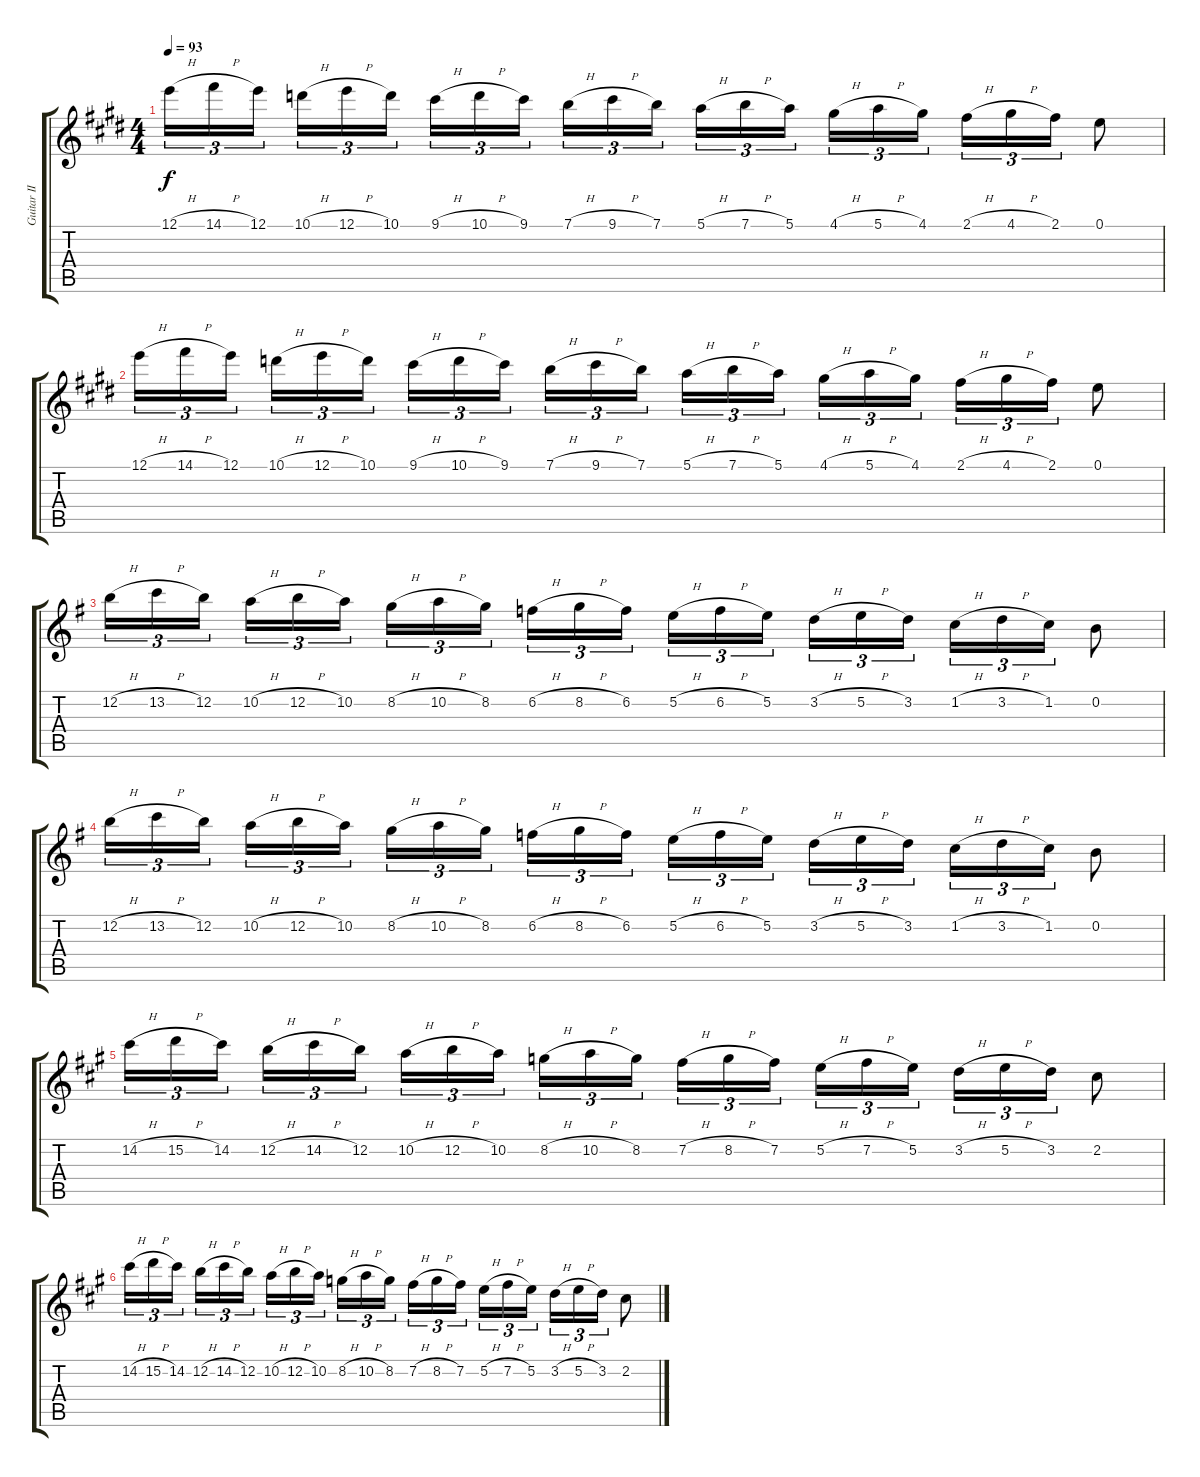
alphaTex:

\track ("Guitar II" "Guitar II") {instrument distortionguitar}
\staff {score tabs}
\tuning (E4 B3 G3 D3 A2 E2) {hide}
\ts (4 4)
\tempo 93
\clef g2
\ks e
12.1{h}.16{tu (3 2) dy f volume 12} 14.1{h}.16{tu (3 2)} 12.1.16{tu (3 2) beam splitsecondary} 10.1{h}.16{tu (3 2)} 12.1{h}.16{tu (3 2)} 10.1.16{tu (3 2)} 9.1{h}.16{tu (3 2)} 10.1{h}.16{tu (3 2)} 9.1.16{tu (3 2) beam splitsecondary} 7.1{h}.16{tu (3 2)} 9.1{h}.16{tu (3 2)} 7.1.16{tu (3 2)} 5.1{h}.16{tu (3 2)} 7.1{h}.16{tu (3 2)} 5.1.16{tu (3 2) beam splitsecondary} 4.1{h}.16{tu (3 2)} 5.1{h}.16{tu (3 2)} 4.1.16{tu (3 2)} 2.1{h}.16{tu (3 2)} 4.1{h}.16{tu (3 2)} 2.1.16{tu (3 2)} 0.1.8 |
12.1{h}.16{tu (3 2)} 14.1{h}.16{tu (3 2)} 12.1.16{tu (3 2) beam splitsecondary} 10.1{h}.16{tu (3 2)} 12.1{h}.16{tu (3 2)} 10.1.16{tu (3 2)} 9.1{h}.16{tu (3 2)} 10.1{h}.16{tu (3 2)} 9.1.16{tu (3 2) beam splitsecondary} 7.1{h}.16{tu (3 2)} 9.1{h}.16{tu (3 2)} 7.1.16{tu (3 2)} 5.1{h}.16{tu (3 2)} 7.1{h}.16{tu (3 2)} 5.1.16{tu (3 2) beam splitsecondary} 4.1{h}.16{tu (3 2)} 5.1{h}.16{tu (3 2)} 4.1.16{tu (3 2)} 2.1{h}.16{tu (3 2)} 4.1{h}.16{tu (3 2)} 2.1.16{tu (3 2)} 0.1.8 |
\ks g
12.2{h}.16{tu (3 2) volume 14} 13.2{h}.16{tu (3 2)} 12.2.16{tu (3 2) beam splitsecondary} 10.2{h}.16{tu (3 2)} 12.2{h}.16{tu (3 2)} 10.2.16{tu (3 2)} 8.2{h}.16{tu (3 2)} 10.2{h}.16{tu (3 2)} 8.2.16{tu (3 2) beam splitsecondary} 6.2{h}.16{tu (3 2)} 8.2{h}.16{tu (3 2)} 6.2.16{tu (3 2)} 5.2{h}.16{tu (3 2)} 6.2{h}.16{tu (3 2)} 5.2.16{tu (3 2) beam splitsecondary} 3.2{h}.16{tu (3 2)} 5.2{h}.16{tu (3 2)} 3.2.16{tu (3 2)} 1.2{h}.16{tu (3 2)} 3.2{h}.16{tu (3 2)} 1.2.16{tu (3 2)} 0.2.8 |
12.2{h}.16{tu (3 2)} 13.2{h}.16{tu (3 2)} 12.2.16{tu (3 2) beam splitsecondary} 10.2{h}.16{tu (3 2)} 12.2{h}.16{tu (3 2)} 10.2.16{tu (3 2)} 8.2{h}.16{tu (3 2)} 10.2{h}.16{tu (3 2)} 8.2.16{tu (3 2) beam splitsecondary} 6.2{h}.16{tu (3 2)} 8.2{h}.16{tu (3 2)} 6.2.16{tu (3 2)} 5.2{h}.16{tu (3 2)} 6.2{h}.16{tu (3 2)} 5.2.16{tu (3 2) beam splitsecondary} 3.2{h}.16{tu (3 2)} 5.2{h}.16{tu (3 2)} 3.2.16{tu (3 2)} 1.2{h}.16{tu (3 2)} 3.2{h}.16{tu (3 2)} 1.2.16{tu (3 2)} 0.2.8 |
\ks a
14.2{h}.16{tu (3 2)} 15.2{h}.16{tu (3 2)} 14.2.16{tu (3 2) beam splitsecondary} 12.2{h}.16{tu (3 2)} 14.2{h}.16{tu (3 2)} 12.2.16{tu (3 2)} 10.2{h}.16{tu (3 2)} 12.2{h}.16{tu (3 2)} 10.2.16{tu (3 2) beam splitsecondary} 8.2{h}.16{tu (3 2)} 10.2{h}.16{tu (3 2)} 8.2.16{tu (3 2)} 7.2{h}.16{tu (3 2)} 8.2{h}.16{tu (3 2)} 7.2.16{tu (3 2) beam splitsecondary} 5.2{h}.16{tu (3 2)} 7.2{h}.16{tu (3 2)} 5.2.16{tu (3 2)} 3.2{h}.16{tu (3 2)} 5.2{h}.16{tu (3 2)} 3.2.16{tu (3 2)} 2.2.8 |
14.2{h}.16{tu (3 2)} 15.2{h}.16{tu (3 2)} 14.2.16{tu (3 2) beam splitsecondary} 12.2{h}.16{tu (3 2)} 14.2{h}.16{tu (3 2)} 12.2.16{tu (3 2)} 10.2{h}.16{tu (3 2)} 12.2{h}.16{tu (3 2)} 10.2.16{tu (3 2) beam splitsecondary} 8.2{h}.16{tu (3 2)} 10.2{h}.16{tu (3 2)} 8.2.16{tu (3 2)} 7.2{h}.16{tu (3 2)} 8.2{h}.16{tu (3 2)} 7.2.16{tu (3 2) beam splitsecondary} 5.2{h}.16{tu (3 2)} 7.2{h}.16{tu (3 2)} 5.2.16{tu (3 2)} 3.2{h}.16{tu (3 2)} 5.2{h}.16{tu (3 2)} 3.2.16{tu (3 2)} 2.2.8
